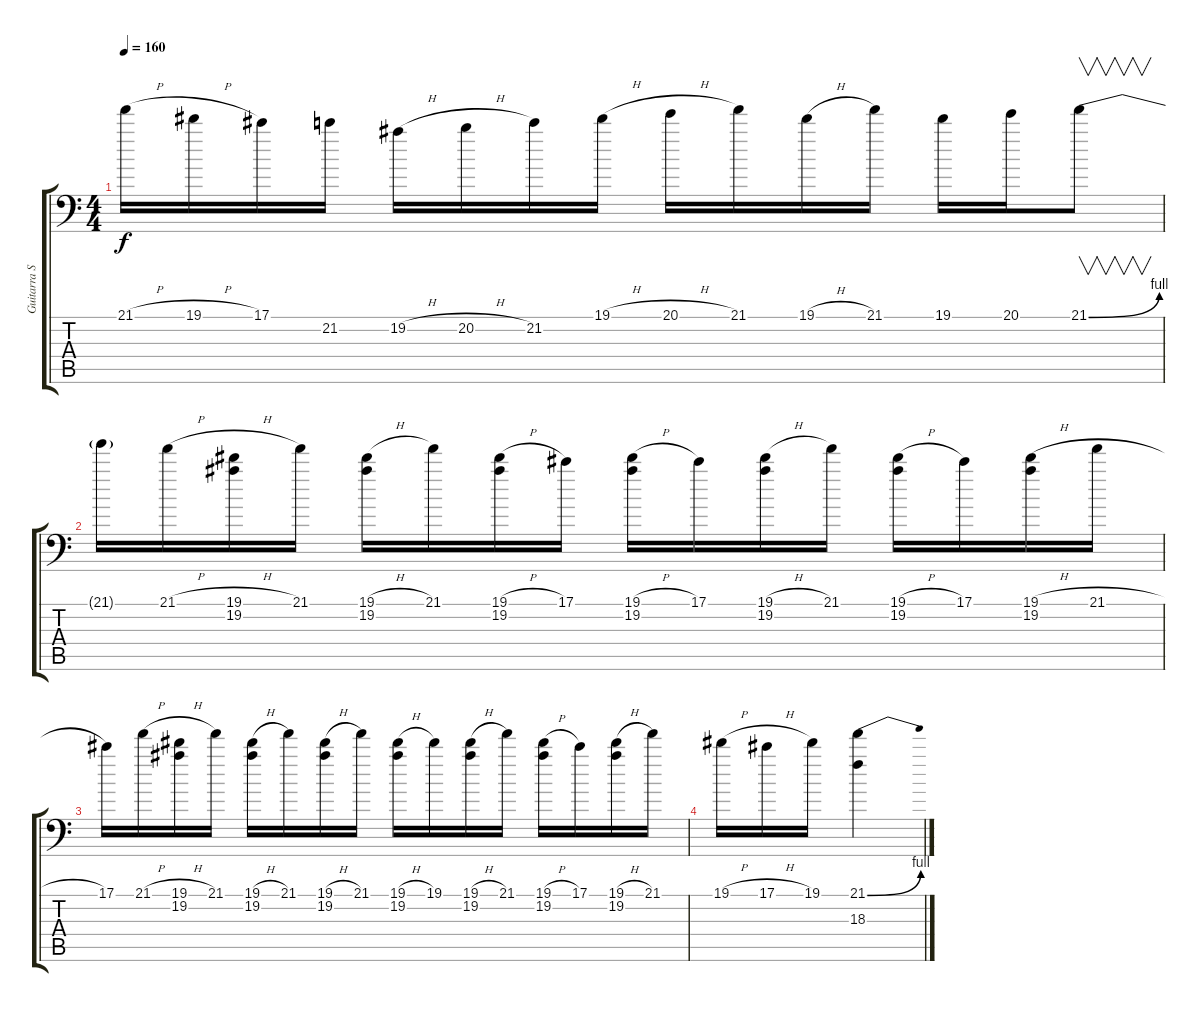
\track ("Guitarra Solo" "Guitarra S") {instrument overdrivenguitar}
\staff {score tabs}
\tuning (Ab3 Eb3 B2 Gb2 Db2 Ab1) {hide}
\ts (4 4)
\tempo 160
\clef f4
\ks c
21.1{h}.16{dy f} 19.1{h}.16 17.1.16 21.2.16 19.2{h}.16 20.2{h}.16 21.2.16 19.1{h}.16 20.1{h}.16 21.1.16 19.1{h}.16 21.1.16 19.1.16 20.1.16 21.1{be (bend 0 0 60 4)}.8{v} |
21.1{t}.16 21.1{h}.16 (19.1{h} 19.2).16 21.1.16 (19.1{h} 19.2).16 21.1.16 (19.1{h} 19.2).16 17.1.16 (19.1{h} 19.2).16 17.1.16 (19.1{h} 19.2).16 21.1.16 (19.1{h} 19.2).16 17.1.16 (19.1{h} 19.2).16 21.1{h}.16 |
17.1.16 21.1{h}.16 (19.1{h} 19.2).16 21.1.16 (19.1{h} 19.2).16 21.1.16 (19.1{h} 19.2).16 21.1.16 (19.1{h} 19.2).16 19.1.16 (19.1{h} 19.2).16 21.1.16 (19.1{h} 19.2).16 17.1.16 (19.1{h} 19.2).16 21.1.16 |
19.1{h}.16 17.1{h}.16 19.1.16 (21.1{be (bend 0 0 60 4)} 18.3).4
